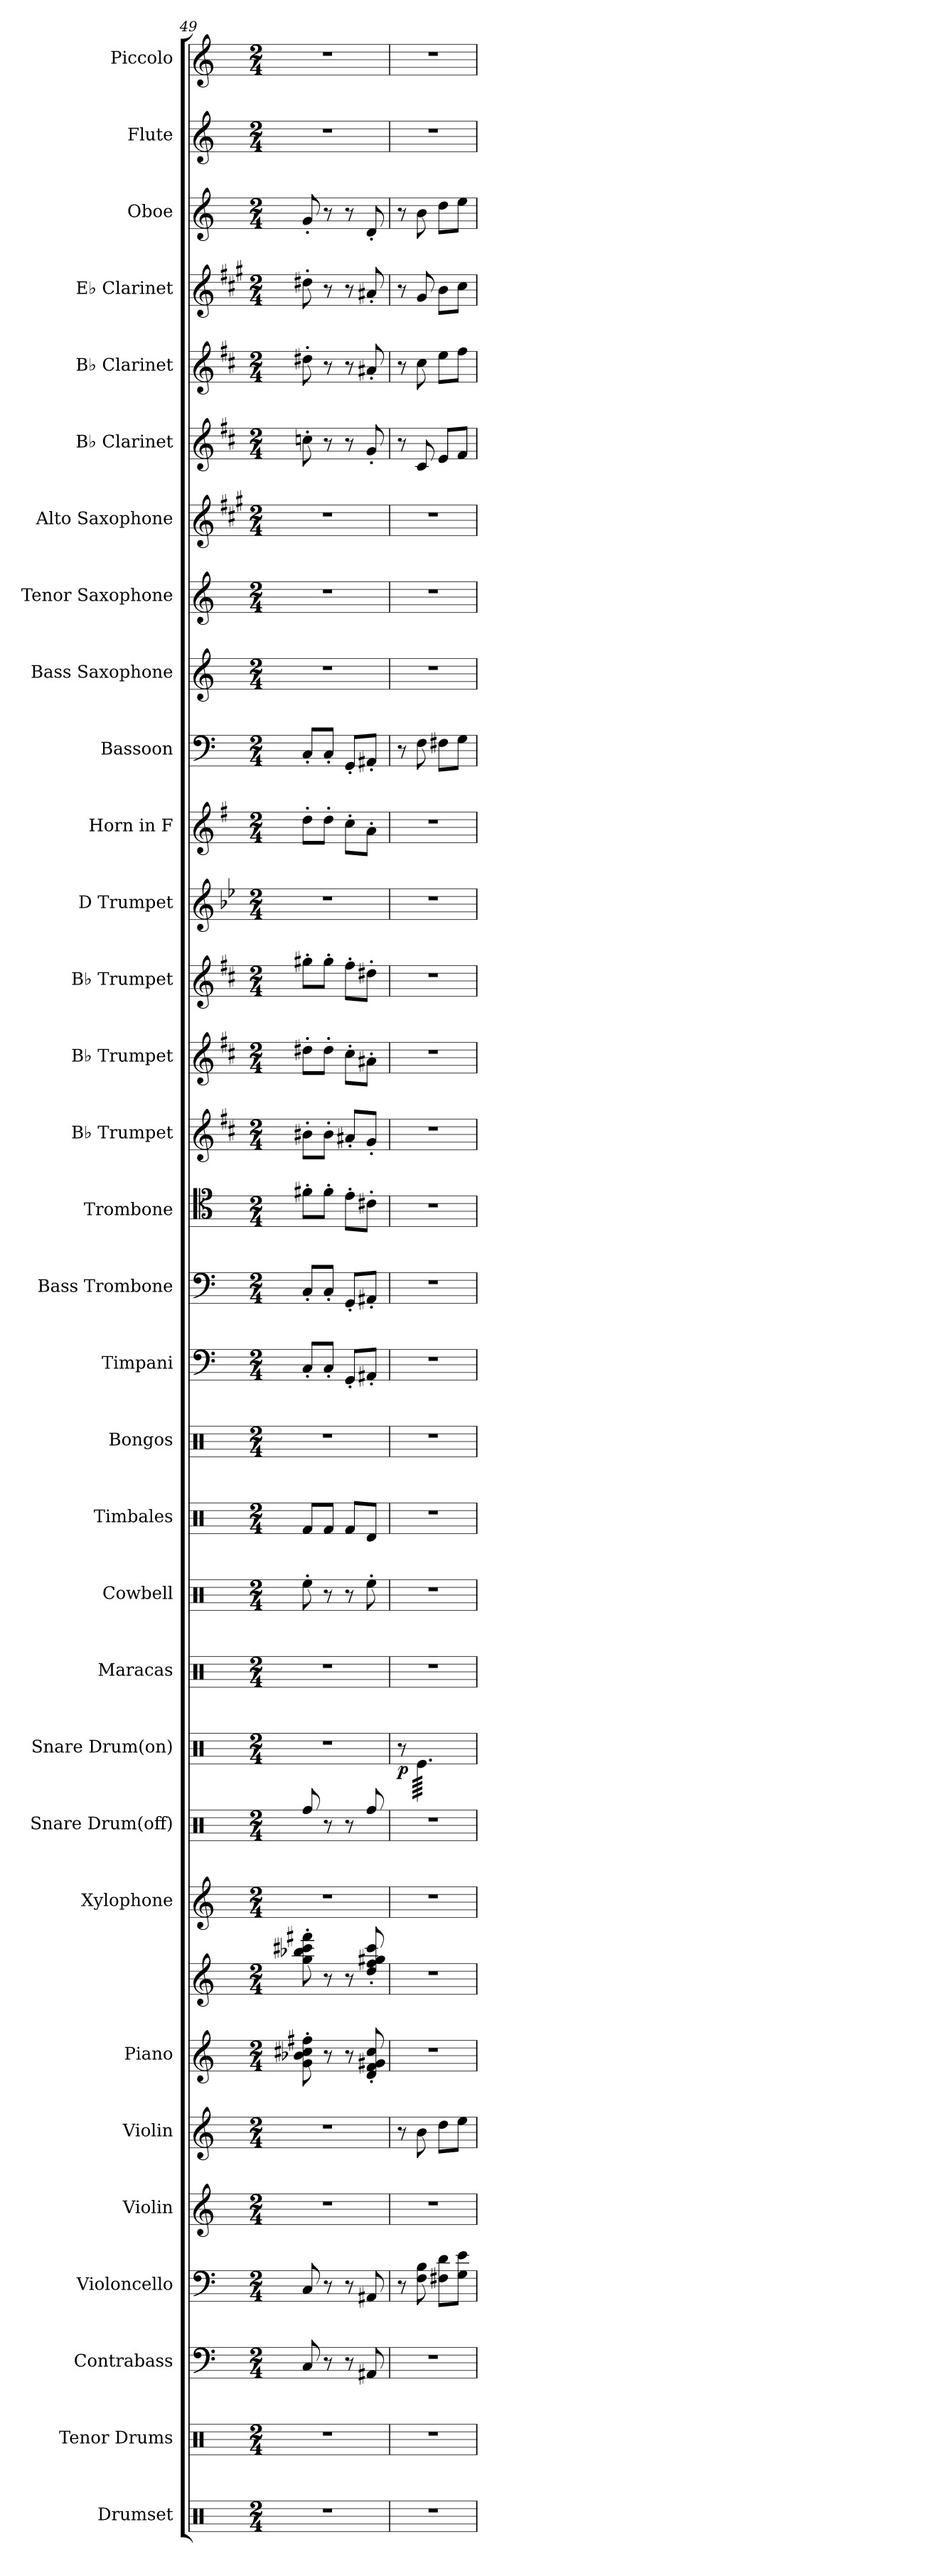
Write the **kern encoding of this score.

**kern	**kern	**kern	**kern	**kern	**kern	**kern	**kern	**kern	**kern	**kern	**dynam	**kern	**kern	**kern	**kern	**kern	**kern	**kern	**kern	**kern	**kern	**kern	**kern	**kern	**kern	**kern	**kern	**kern	**kern	**kern	**kern	**kern	**kern
*part32	*part31	*part30	*part29	*part28	*part27	*part26	*part26	*part25	*part24	*part23	*part23	*part22	*part21	*part20	*part19	*part18	*part17	*part16	*part15	*part14	*part13	*part12	*part11	*part10	*part9	*part8	*part7	*part6	*part5	*part4	*part3	*part2	*part1
*staff33	*staff32	*staff31	*staff30	*staff29	*staff28	*staff27	*staff26	*staff25	*staff24	*staff23	*staff23	*staff22	*staff21	*staff20	*staff19	*staff18	*staff17	*staff16	*staff15	*staff14	*staff13	*staff12	*staff11	*staff10	*staff9	*staff8	*staff7	*staff6	*staff5	*staff4	*staff3	*staff2	*staff1
*I"Drumset	*I"Tenor Drums	*I"Contrabass	*I"Violoncello	*I"Violin	*I"Violin	*I"Piano	*	*I"Xylophone	*I"Snare Drum(off)	*I"Snare Drum(on)	*	*I"Maracas	*I"Cowbell	*I"Timbales	*I"Bongos	*I"Timpani	*I"Bass Trombone	*I"Trombone	*I"B♭ Trumpet	*I"B♭ Trumpet	*I"B♭ Trumpet	*I"D Trumpet	*I"Horn in F	*I"Bassoon	*I"Bass Saxophone	*I"Tenor Saxophone	*I"Alto Saxophone	*I"B♭ Clarinet	*I"B♭ Clarinet	*I"E♭ Clarinet	*I"Oboe	*I"Flute	*I"Piccolo
*I'Drs.	*I'T.D.	*I'Cb.	*I'Vc.	*I'Vln.	*I'Vln.	*I'Pno.	*	*I'Xyl.	*	*I'Sn. Dr.	*	*I'Mrcs.	*I'Cowbell	*I'Timb.	*I'Bongos	*I'Timp.	*I'B. Tbn.	*I'Tbn.	*I'B♭ Tpt.	*I'B♭ Tpt.	*I'B♭ Tpt.	*I'D Tpt.	*	*I'Bsn.	*I'B. Sax.	*I'T. Sax.	*I'A. Sax.	*I'B♭ Cl.	*I'B♭ Cl.	*I'E♭ Cl.	*I'Ob.	*I'Fl.	*I'Picc.
*clefX	*clefX	*clefF4	*clefF4	*clefG2	*clefG2	*clefG2	*clefG2	*clefG2	*clefX	*clefX	*	*clefX	*clefX	*clefX	*clefX	*clefF4	*clefF4	*clefC4	*clefG2	*clefG2	*clefG2	*clefG2	*clefG2	*clefF4	*clefG2	*clefG2	*clefG2	*clefG2	*clefG2	*clefG2	*clefG2	*clefG2	*clefG2
*	*	*ITrd7c12	*	*	*	*	*	*ITrd-7c-12	*	*	*	*	*	*	*	*	*	*	*ITrd1c2	*ITrd1c2	*ITrd1c2	*ITrd-1c-2	*ITrd4c7	*	*ITrd15c26	*ITrd8c14	*ITrd5c9	*ITrd1c2	*ITrd1c2	*ITrd-2c-3	*	*	*ITrd-7c-12
*k[]	*k[]	*k[]	*k[]	*k[]	*k[]	*k[]	*k[]	*k[]	*k[]	*k[]	*	*k[]	*k[]	*k[]	*k[]	*k[]	*k[]	*k[]	*k[]	*k[]	*k[]	*k[]	*k[]	*k[]	*k[]	*k[]	*k[]	*k[]	*k[]	*k[]	*k[]	*k[]	*k[]
*M2/4	*M2/4	*M2/4	*M2/4	*M2/4	*M2/4	*M2/4	*M2/4	*M2/4	*M2/4	*M2/4	*	*M2/4	*M2/4	*M2/4	*M2/4	*M2/4	*M2/4	*M2/4	*M2/4	*M2/4	*M2/4	*M2/4	*M2/4	*M2/4	*M2/4	*M2/4	*M2/4	*M2/4	*M2/4	*M2/4	*M2/4	*M2/4	*M2/4
=49	=49	=49	=49	=49	=49	=49	=49	=49	=49	=49	=49	=49	=49	=49	=49	=49	=49	=49	=49	=49	=49	=49	=49	=49	=49	=49	=49	=49	=49	=49	=49	=49	=49
2r	2r	8CC/	8C/	2r	2r	8g\' 8b-X\' 8cc#X\' 8ff#X\'	8gg\' 8bb-X\' 8ccc#X\' 8fff#X\'	2r	8Rff/	2r	.	2r	8Ree'\	8Rf/L	2r	8C'/L	8C'/L	8f#X'\L	8a#X'\L	8cc#X'\L	8ff#X'\L	2r	8g'\L	8C'/L	2r	2r	2r	8b-X'\	8cc#X'\	8ff#X'\	8g'/	2r	2r
.	.	8r	8r	.	.	8r	8r	.	8r	.	.	.	8r	8Rf/J	.	8C'/J	8C'/J	8f#'\J	8a#'\J	8cc#'\J	8ff#'\J	.	8g'\J	8C'/J	.	.	.	8r	8r	8r	8r	.	.
.	.	8r	8r	.	.	8r	8r	.	8r	.	.	.	8r	8Rf/L	.	8GG'/L	8GG'/L	8e'\L	8g#X'/L	8b'\L	8ee'\L	.	8f'\L	8GG'/L	.	.	.	8r	8r	8r	8r	.	.
.	.	8AAA#X/	8AA#X/	.	.	8d/' 8f/' 8g#X/' 8cc#/'	8dd/' 8ff/' 8gg#X/' 8ccc#/'	.	8Rff/	.	.	.	8Ree'\	8Rd/J	.	8AA#X'/J	8AA#X'/J	8c#X'\J	8f'/J	8g#X'\J	8cc#X'\J	.	8d'\J	8AA#X'/J	.	.	.	8f'/	8g#X'/	8cc#X'/	8d'/	.	.
=50	=50	=50	=50	=50	=50	=50	=50	=50	=50	=50	=50	=50	=50	=50	=50	=50	=50	=50	=50	=50	=50	=50	=50	=50	=50	=50	=50	=50	=50	=50	=50	=50	=50
!	!	!	!	!	!	!	!	!	!	!	!LO:DY:b	!	!	!	!	!	!	!	!	!	!	!	!	!	!	!	!	!	!	!	!	!	!
2r	2r	2r	8r	2r	8r	2r	2r	2r	2r	8r	p	2r	2r	2r	2r	2r	2r	2r	2r	2r	2r	2r	2r	8r	2r	2r	2r	8r	8r	8r	8r	2r	2r
*	*	*	*	*	*	*	*	*	*	*tremolo	*	*	*	*	*	*	*	*	*	*	*	*	*	*	*	*	*	*	*	*	*	*	*
.	.	.	8F\ 8B\	.	8b\	.	.	.	.	64Re\LLLL	.	.	.	.	.	.	.	.	.	.	.	.	.	8F\	.	.	.	8B/	8b\	8b/	8b\	.	.
.	.	.	.	.	.	.	.	.	.	64Re\	.	.	.	.	.	.	.	.	.	.	.	.	.	.	.	.	.	.	.	.	.	.	.
.	.	.	.	.	.	.	.	.	.	64Re\	.	.	.	.	.	.	.	.	.	.	.	.	.	.	.	.	.	.	.	.	.	.	.
.	.	.	.	.	.	.	.	.	.	64Re\	.	.	.	.	.	.	.	.	.	.	.	.	.	.	.	.	.	.	.	.	.	.	.
.	.	.	.	.	.	.	.	.	.	64Re\	.	.	.	.	.	.	.	.	.	.	.	.	.	.	.	.	.	.	.	.	.	.	.
.	.	.	.	.	.	.	.	.	.	64Re\	.	.	.	.	.	.	.	.	.	.	.	.	.	.	.	.	.	.	.	.	.	.	.
.	.	.	.	.	.	.	.	.	.	64Re\	.	.	.	.	.	.	.	.	.	.	.	.	.	.	.	.	.	.	.	.	.	.	.
.	.	.	.	.	.	.	.	.	.	64Re\	.	.	.	.	.	.	.	.	.	.	.	.	.	.	.	.	.	.	.	.	.	.	.
.	.	.	8F#X\ 8d\L	.	8dd\L	.	.	.	.	64Re\	.	.	.	.	.	.	.	.	.	.	.	.	.	8F#X\L	.	.	.	8d/L	8dd\L	8dd\L	8dd\L	.	.
.	.	.	.	.	.	.	.	.	.	64Re\	.	.	.	.	.	.	.	.	.	.	.	.	.	.	.	.	.	.	.	.	.	.	.
.	.	.	.	.	.	.	.	.	.	64Re\	.	.	.	.	.	.	.	.	.	.	.	.	.	.	.	.	.	.	.	.	.	.	.
.	.	.	.	.	.	.	.	.	.	64Re\	.	.	.	.	.	.	.	.	.	.	.	.	.	.	.	.	.	.	.	.	.	.	.
.	.	.	.	.	.	.	.	.	.	64Re\	.	.	.	.	.	.	.	.	.	.	.	.	.	.	.	.	.	.	.	.	.	.	.
.	.	.	.	.	.	.	.	.	.	64Re\	.	.	.	.	.	.	.	.	.	.	.	.	.	.	.	.	.	.	.	.	.	.	.
.	.	.	.	.	.	.	.	.	.	64Re\	.	.	.	.	.	.	.	.	.	.	.	.	.	.	.	.	.	.	.	.	.	.	.
.	.	.	.	.	.	.	.	.	.	64Re\	.	.	.	.	.	.	.	.	.	.	.	.	.	.	.	.	.	.	.	.	.	.	.
.	.	.	8G\ 8e\J	.	8ee\J	.	.	.	.	64Re\	.	.	.	.	.	.	.	.	.	.	.	.	.	8G\J	.	.	.	8e/J	8ee\J	8ee\J	8ee\J	.	.
.	.	.	.	.	.	.	.	.	.	64Re\	.	.	.	.	.	.	.	.	.	.	.	.	.	.	.	.	.	.	.	.	.	.	.
.	.	.	.	.	.	.	.	.	.	64Re\	.	.	.	.	.	.	.	.	.	.	.	.	.	.	.	.	.	.	.	.	.	.	.
.	.	.	.	.	.	.	.	.	.	64Re\	.	.	.	.	.	.	.	.	.	.	.	.	.	.	.	.	.	.	.	.	.	.	.
.	.	.	.	.	.	.	.	.	.	64Re\	.	.	.	.	.	.	.	.	.	.	.	.	.	.	.	.	.	.	.	.	.	.	.
.	.	.	.	.	.	.	.	.	.	64Re\	.	.	.	.	.	.	.	.	.	.	.	.	.	.	.	.	.	.	.	.	.	.	.
.	.	.	.	.	.	.	.	.	.	64Re\	.	.	.	.	.	.	.	.	.	.	.	.	.	.	.	.	.	.	.	.	.	.	.
.	.	.	.	.	.	.	.	.	.	64Re\JJJJ	.	.	.	.	.	.	.	.	.	.	.	.	.	.	.	.	.	.	.	.	.	.	.
*	*	*	*	*	*	*	*	*	*	*Xtremolo	*	*	*	*	*	*	*	*	*	*	*	*	*	*	*	*	*	*	*	*	*	*	*
=	=	=	=	=	=	=	=	=	=	=	=	=	=	=	=	=	=	=	=	=	=	=	=	=	=	=	=	=	=	=	=	=	=
*-	*-	*-	*-	*-	*-	*-	*-	*-	*-	*-	*-	*-	*-	*-	*-	*-	*-	*-	*-	*-	*-	*-	*-	*-	*-	*-	*-	*-	*-	*-	*-	*-	*-
